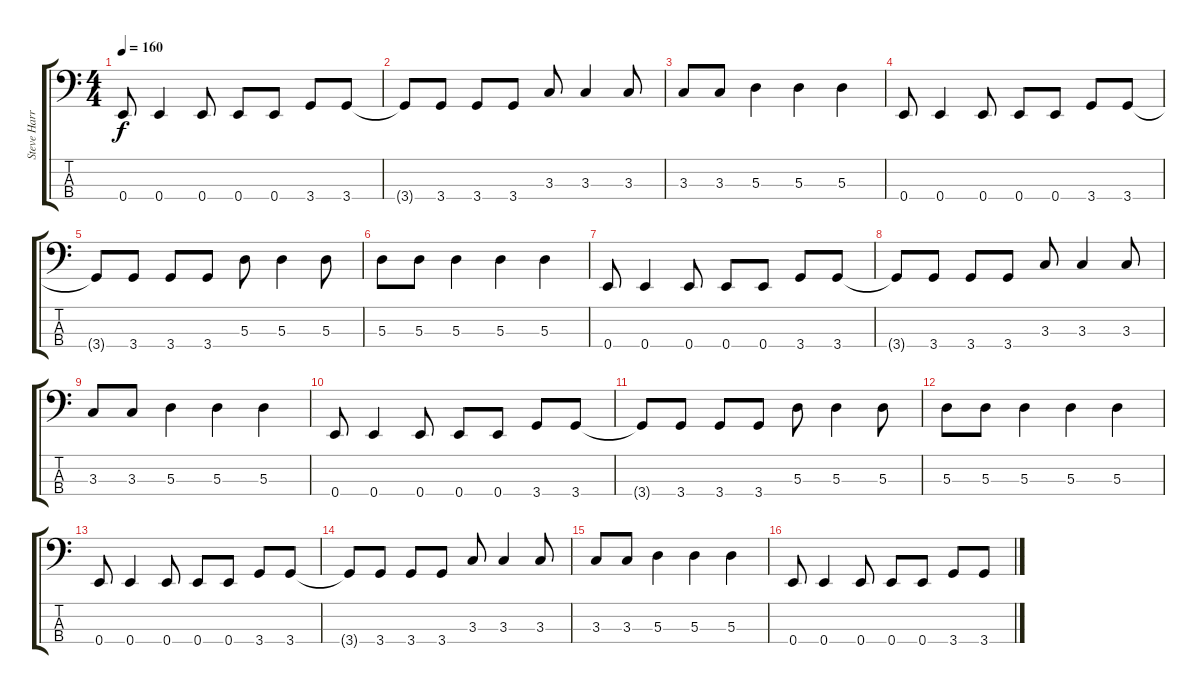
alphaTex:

\track ("Steve Harris" "Steve Harr") {instrument electricbassfinger}
\staff {score tabs}
\tuning (G2 D2 A1 E1) {hide}
\ts (4 4)
\tempo 160
\clef f4
\ks c
0.4.8{dy f} 0.4.4 0.4.8 0.4.8 0.4.8 3.4.8 3.4.8 |
3.4{t}.8 3.4.8 3.4.8 3.4.8 3.3.8 3.3.4 3.3.8 |
3.3.8 3.3.8 5.3.4 5.3.4 5.3.4 |
0.4.8 0.4.4 0.4.8 0.4.8 0.4.8 3.4.8 3.4.8 |
3.4{t}.8 3.4.8 3.4.8 3.4.8 5.3.8 5.3.4 5.3.8 |
5.3.8 5.3.8 5.3.4 5.3.4 5.3.4 |
0.4.8 0.4.4 0.4.8 0.4.8 0.4.8 3.4.8 3.4.8 |
3.4{t}.8 3.4.8 3.4.8 3.4.8 3.3.8 3.3.4 3.3.8 |
3.3.8 3.3.8 5.3.4 5.3.4 5.3.4 |
0.4.8 0.4.4 0.4.8 0.4.8 0.4.8 3.4.8 3.4.8 |
3.4{t}.8 3.4.8 3.4.8 3.4.8 5.3.8 5.3.4 5.3.8 |
5.3.8 5.3.8 5.3.4 5.3.4 5.3.4 |
0.4.8 0.4.4 0.4.8 0.4.8 0.4.8 3.4.8 3.4.8 |
3.4{t}.8 3.4.8 3.4.8 3.4.8 3.3.8 3.3.4 3.3.8 |
3.3.8 3.3.8 5.3.4 5.3.4 5.3.4 |
0.4.8 0.4.4 0.4.8 0.4.8 0.4.8 3.4.8 3.4.8
